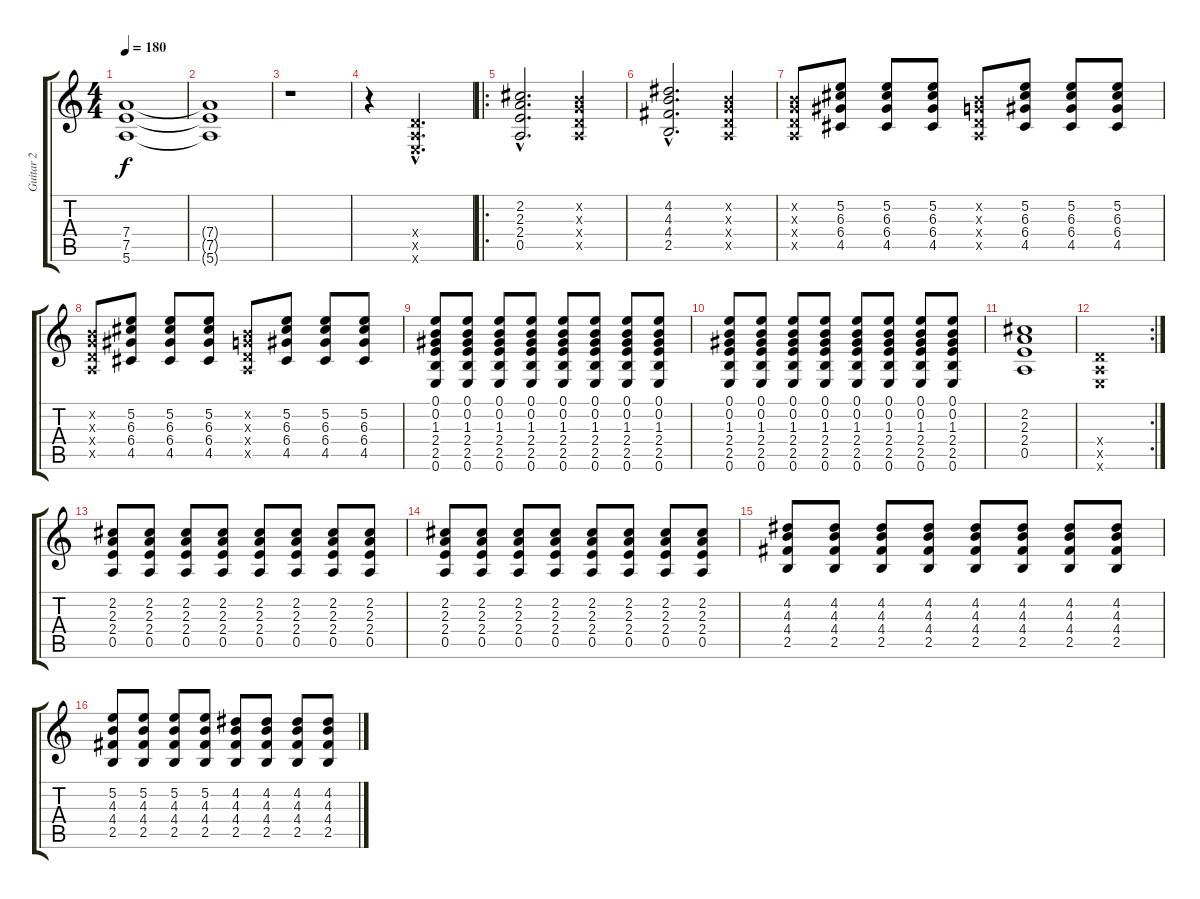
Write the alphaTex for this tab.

\track ("Guitar 2" "Guitar 2") {instrument electricguitarclean}
\staff {score tabs}
\tuning (E4 B3 G3 D3 A2 E2) {hide}
\ts (4 4)
\tempo 180
\clef g2
\ks c
(7.4 7.5 5.6).1{dy f} |
(7.4{t} 7.5{t} 5.6{t}).1 |
r.1 |
r.4 (0.4{hac x} 0.5{hac x} 0.6{hac x}).2{d} |
\ro
(2.2{hac} 2.3{hac} 2.4{hac} 0.5{hac}).2{d instrument overdrivenguitar} (0.2{x} 0.3{x} 0.4{x} 0.5{x}).4 |
(4.2{hac} 4.3{hac} 4.4{hac} 2.5{hac}).2{d} (0.2{x} 0.3{x} 0.4{x} 0.5{x}).4 |
(0.2{x} 0.3{x} 0.4{x} 0.5{x}).8 (5.2 6.3 6.4 4.5).8 (5.2 6.3 6.4 4.5).8 (5.2 6.3 6.4 4.5).8 (0.2{x} 0.3{x} 0.4{x} 0.5{x}).8 (5.2 6.3 6.4 4.5).8 (5.2 6.3 6.4 4.5).8 (5.2 6.3 6.4 4.5).8 |
(0.2{x} 0.3{x} 0.4{x} 0.5{x}).8 (5.2 6.3 6.4 4.5).8 (5.2 6.3 6.4 4.5).8 (5.2 6.3 6.4 4.5).8 (0.2{x} 0.3{x} 0.4{x} 0.5{x}).8 (5.2 6.3 6.4 4.5).8 (5.2 6.3 6.4 4.5).8 (5.2 6.3 6.4 4.5).8 |
(0.1 0.2 1.3 2.4 2.5 0.6).8 (0.1 0.2 1.3 2.4 2.5 0.6).8 (0.1 0.2 1.3 2.4 2.5 0.6).8 (0.1 0.2 1.3 2.4 2.5 0.6).8 (0.1 0.2 1.3 2.4 2.5 0.6).8 (0.1 0.2 1.3 2.4 2.5 0.6).8 (0.1 0.2 1.3 2.4 2.5 0.6).8 (0.1 0.2 1.3 2.4 2.5 0.6).8 |
(0.1 0.2 1.3 2.4 2.5 0.6).8 (0.1 0.2 1.3 2.4 2.5 0.6).8 (0.1 0.2 1.3 2.4 2.5 0.6).8 (0.1 0.2 1.3 2.4 2.5 0.6).8 (0.1 0.2 1.3 2.4 2.5 0.6).8 (0.1 0.2 1.3 2.4 2.5 0.6).8 (0.1 0.2 1.3 2.4 2.5 0.6).8 (0.1 0.2 1.3 2.4 2.5 0.6).8 |
(2.2 2.3 2.4 0.5).1 |
\rc 2
(0.4{x} 0.5{x} 0.6{x}).1 |
(2.2 2.3 2.4 0.5).8 (2.2 2.3 2.4 0.5).8 (2.2 2.3 2.4 0.5).8 (2.2 2.3 2.4 0.5).8 (2.2 2.3 2.4 0.5).8 (2.2 2.3 2.4 0.5).8 (2.2 2.3 2.4 0.5).8 (2.2 2.3 2.4 0.5).8 |
(2.2 2.3 2.4 0.5).8 (2.2 2.3 2.4 0.5).8 (2.2 2.3 2.4 0.5).8 (2.2 2.3 2.4 0.5).8 (2.2 2.3 2.4 0.5).8 (2.2 2.3 2.4 0.5).8 (2.2 2.3 2.4 0.5).8 (2.2 2.3 2.4 0.5).8 |
(4.2 4.3 4.4 2.5).8 (4.2 4.3 4.4 2.5).8 (4.2 4.3 4.4 2.5).8 (4.2 4.3 4.4 2.5).8 (4.2 4.3 4.4 2.5).8 (4.2 4.3 4.4 2.5).8 (4.2 4.3 4.4 2.5).8 (4.2 4.3 4.4 2.5).8 |
(5.2 4.3 4.4 2.5).8 (5.2 4.3 4.4 2.5).8 (5.2 4.3 4.4 2.5).8 (5.2 4.3 4.4 2.5).8 (4.2 4.3 4.4 2.5).8 (4.2 4.3 4.4 2.5).8 (4.2 4.3 4.4 2.5).8 (4.2 4.3 4.4 2.5).8
